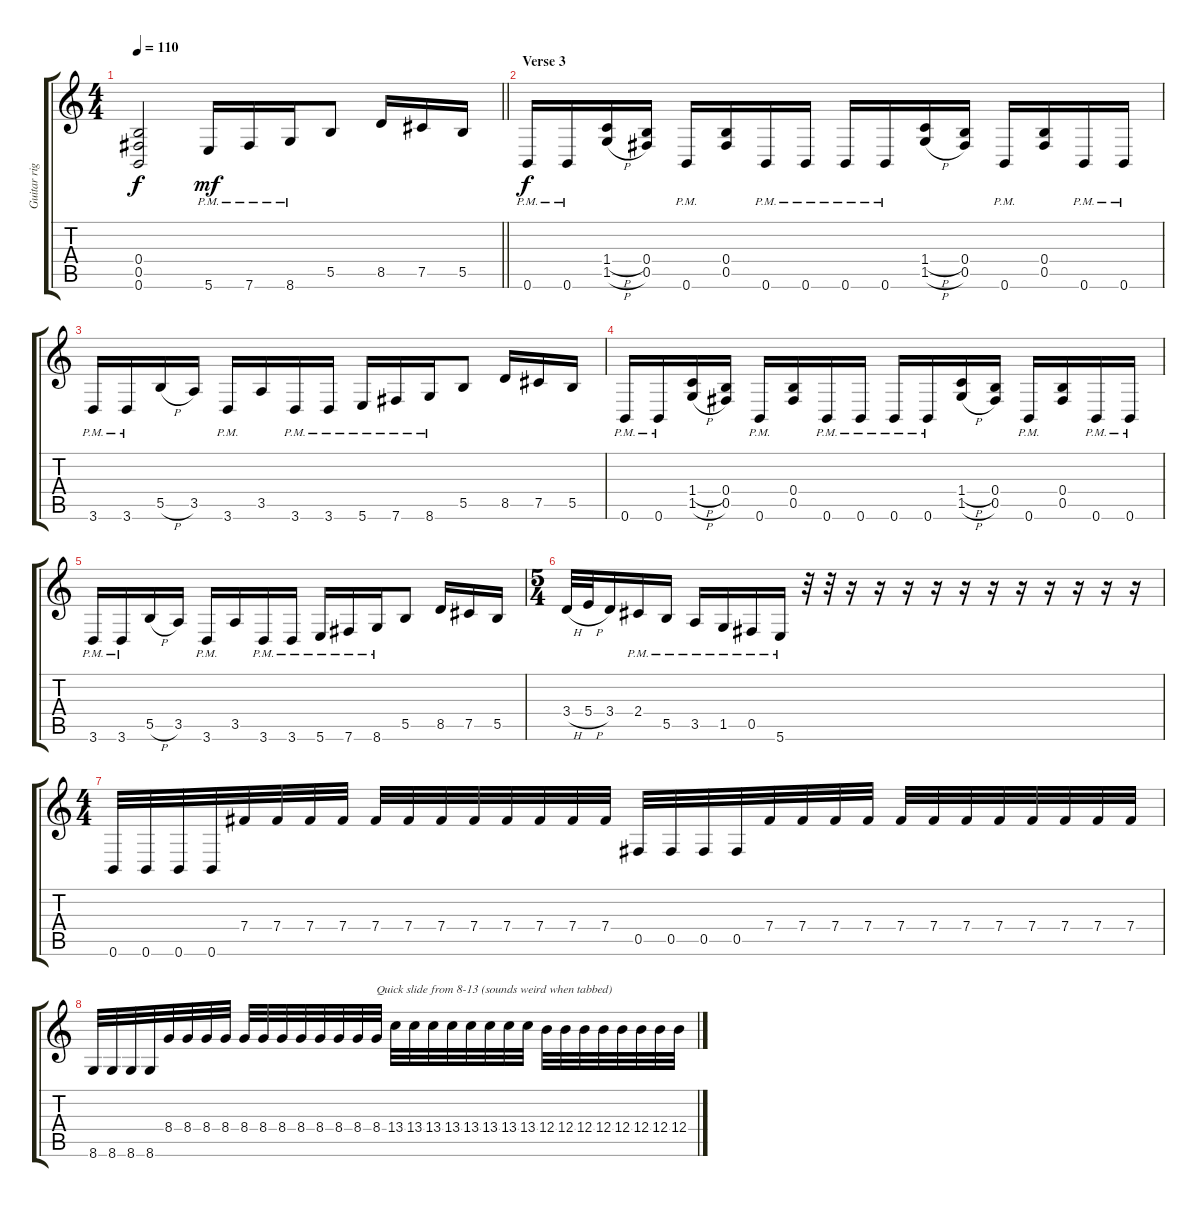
\track ("Guitar right" "Guitar rig") {instrument distortionguitar}
\staff {score tabs}
\tuning (Db4 Ab3 E3 B2 Gb2 B1) {hide}
\ts (4 4)
\tempo 110
\clef g2
\barLineRight lightlight
\ks c
(0.4{t} 0.5{t} 0.6{t}).2{dy f} 5.6{pm}.16{dy mf} 7.6{pm}.16 8.6{pm}.16 5.5.8 8.5.16 7.5.16 5.5.16 |
\section ("" "Verse 3")
0.6{pm}.16{dy f} 0.6{pm}.16 (1.4{h} 1.5{h}).16 (0.4 0.5).16 0.6{pm}.16 (0.4 0.5).16 0.6{pm}.16 0.6{pm}.16 0.6{pm}.16 0.6{pm}.16 (1.4{h} 1.5{h}).16 (0.4 0.5).16 0.6{pm}.16 (0.4 0.5).16 0.6{pm}.16 0.6{pm}.16 |
3.6{pm}.16 3.6{pm}.16 5.5{h}.16 3.5.16 3.6{pm}.16 3.5.16 3.6{pm}.16 3.6{pm}.16 5.6{pm}.16 7.6{pm}.16 8.6{pm}.16 5.5.8 8.5.16 7.5.16 5.5.16 |
0.6{pm}.16 0.6{pm}.16 (1.4{h} 1.5{h}).16 (0.4 0.5).16 0.6{pm}.16 (0.4 0.5).16 0.6{pm}.16 0.6{pm}.16 0.6{pm}.16 0.6{pm}.16 (1.4{h} 1.5{h}).16 (0.4 0.5).16 0.6{pm}.16 (0.4 0.5).16 0.6{pm}.16 0.6{pm}.16 |
3.6{pm}.16 3.6{pm}.16 5.5{h}.16 3.5.16 3.6{pm}.16 3.5.16 3.6{pm}.16 3.6{pm}.16 5.6{pm}.16 7.6{pm}.16 8.6{pm}.16 5.5.8 8.5.16 7.5.16 5.5.16 |
\ts (5 4)
3.4{h}.32 5.4{h}.32 3.4.16 2.4{pm}.16 5.5{pm}.16 3.5{pm}.16 1.5{pm}.16 0.5{pm}.16 5.6{pm}.16 r.32 r.32 r.16 r.16 r.16 r.16 r.16 r.16 r.16 r.16 r.16 r.16 r.16 |
\ts (4 4)
0.6.32 0.6.32 0.6.32 0.6.32 7.4.32 7.4.32 7.4.32 7.4.32 7.4.32 7.4.32 7.4.32 7.4.32 7.4.32 7.4.32 7.4.32 7.4.32 0.5.32 0.5.32 0.5.32 0.5.32 7.4.32 7.4.32 7.4.32 7.4.32 7.4.32 7.4.32 7.4.32 7.4.32 7.4.32 7.4.32 7.4.32 7.4.32 |
8.6.32 8.6.32 8.6.32 8.6.32 8.4.32 8.4.32 8.4.32 8.4.32 8.4.32 8.4.32 8.4.32 8.4.32 8.4.32 8.4.32 8.4.32 8.4.32{txt "Quick slide from 8-13 (sounds weird when tabbed)"} 13.4.32 13.4.32 13.4.32 13.4.32 13.4.32 13.4.32 13.4.32 13.4.32 12.4.32 12.4.32 12.4.32 12.4.32 12.4.32 12.4.32 12.4.32 12.4.32
